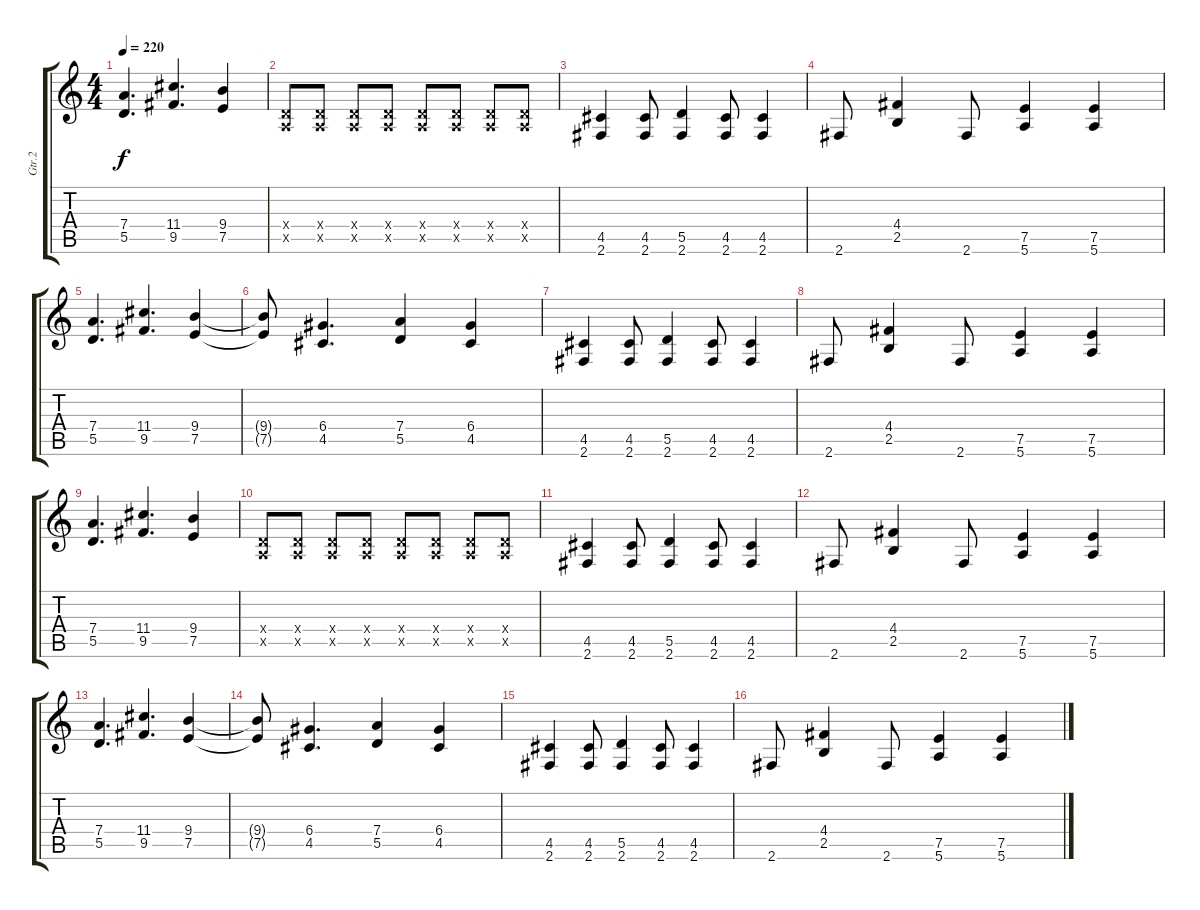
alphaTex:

\track ("Gtr.2" "Gtr.2") {instrument overdrivenguitar}
\staff {score tabs}
\tuning (E4 B3 G3 D3 A2 E2) {hide}
\ts (4 4)
\tempo 220
\clef g2
\ks c
(7.4 5.5).4{d dy f} (11.4 9.5).4{d} (9.4 7.5).4 |
(0.4{x} 0.5{x}).8 (0.4{x} 0.5{x}).8 (0.4{x} 0.5{x}).8 (0.4{x} 0.5{x}).8 (0.4{x} 0.5{x}).8 (0.4{x} 0.5{x}).8 (0.4{x} 0.5{x}).8 (0.4{x} 0.5{x}).8 |
(4.5 2.6).4 (4.5 2.6).8 (5.5 2.6).4 (4.5 2.6).8 (4.5 2.6).4 |
2.6.8 (4.4 2.5).4 2.6.8 (7.5 5.6).4 (7.5 5.6).4 |
(7.4 5.5).4{d} (11.4 9.5).4{d} (9.4 7.5).4 |
(9.4{t} 7.5{t}).8 (6.4 4.5).4{d} (7.4 5.5).4 (6.4 4.5).4 |
(4.5 2.6).4 (4.5 2.6).8 (5.5 2.6).4 (4.5 2.6).8 (4.5 2.6).4 |
2.6.8 (4.4 2.5).4 2.6.8 (7.5 5.6).4 (7.5 5.6).4 |
(7.4 5.5).4{d} (11.4 9.5).4{d} (9.4 7.5).4 |
(0.4{x} 0.5{x}).8 (0.4{x} 0.5{x}).8 (0.4{x} 0.5{x}).8 (0.4{x} 0.5{x}).8 (0.4{x} 0.5{x}).8 (0.4{x} 0.5{x}).8 (0.4{x} 0.5{x}).8 (0.4{x} 0.5{x}).8 |
(4.5 2.6).4 (4.5 2.6).8 (5.5 2.6).4 (4.5 2.6).8 (4.5 2.6).4 |
2.6.8 (4.4 2.5).4 2.6.8 (7.5 5.6).4 (7.5 5.6).4 |
(7.4 5.5).4{d} (11.4 9.5).4{d} (9.4 7.5).4 |
(9.4{t} 7.5{t}).8 (6.4 4.5).4{d} (7.4 5.5).4 (6.4 4.5).4 |
(4.5 2.6).4 (4.5 2.6).8 (5.5 2.6).4 (4.5 2.6).8 (4.5 2.6).4 |
2.6.8 (4.4 2.5).4 2.6.8 (7.5 5.6).4 (7.5 5.6).4
